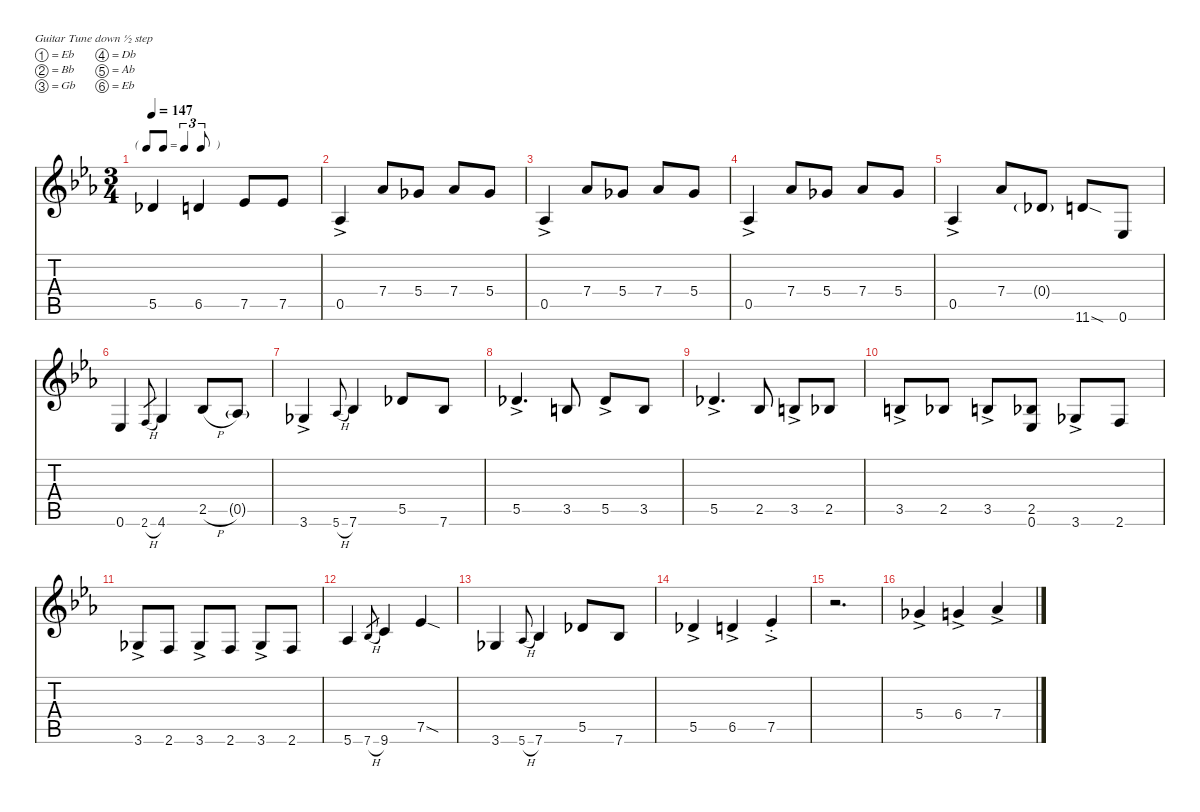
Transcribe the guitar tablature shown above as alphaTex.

\defaultSystemsLayout 4
\hideDynamics
\bracketExtendMode nobrackets
\singleTrackTrackNamePolicy hidden
\multiTrackTrackNamePolicy hidden
\firstSystemTrackNameMode fullname
\firstSystemTrackNameOrientation horizontal
\otherSystemsTrackNameOrientation horizontal
\track ("Guitar" "dist.guit.") {defaultSystemsLayout 8 mute instrument distortionguitar}
\staff {score tabs}
\tuning (Eb4 Bb3 Gb3 Db3 Ab2 Eb2)
\ts (3 4)
\tf triplet8th
\tempo 147
\clef g2
\ks eb
5.5{acc b}.4{dy f beam Up} 6.5{acc forcenatural}.4{beam Up} 7.5{acc b}.8{beam Up} 7.5{acc b}.8{beam Up} |
0.5{ac acc b}.4{beam Up} 7.4{acc b}.8{beam Up} 5.4{acc b}.8{beam Up} 7.4{acc b}.8{beam Up} 5.4{acc b}.8{beam Up} |
0.5{ac acc b}.4{beam Up} 7.4{acc b}.8{beam Up} 5.4{acc b}.8{beam Up} 7.4{acc b}.8{beam Up} 5.4{acc b}.8{beam Up} |
0.5{ac acc b}.4{beam Up} 7.4{acc b}.8{beam Up} 5.4{acc b}.8{beam Up} 7.4{acc b}.8{beam Up} 5.4{acc b}.8{beam Up} |
0.5{ac acc b}.4{beam Up} 7.4{acc b}.8{beam Up} 0.4{g acc b}.8{dy mf beam Up} 11.6{sod acc forcenatural}.8{dy f beam Up} 0.6{acc b}.8{beam Up} |
0.6{acc b}.4{beam Up} 2.6{h acc forcenatural}.8{gr dy mf beam Up} 4.6{acc forcenatural}.4{dy f beam Up} 2.5{h acc b}.8{beam Up} 0.5{g acc b}.8{dy mf beam Up} |
3.6{ac acc b}.4{dy f beam Up} 5.6{h acc b}.8{gr onbeat dy mf beam Up} 7.6{acc b}.4{dy f beam Up} 5.5{acc b}.8{beam Up} 7.6{acc b}.8{beam Up} |
5.5{ac acc b}.4{d beam Up} 3.5{acc forcenatural}.8{beam Up} 5.5{ac acc b}.8{beam Up} 3.5{acc forcenatural}.8{beam Up} |
5.5{ac acc b}.4{d beam Up} 2.5{acc b}.8{beam Up} 3.5{ac acc forcenatural}.8{beam Up} 2.5{acc b}.8{beam Up} |
3.5{ac acc forcenatural}.8{beam Up} 2.5{acc b}.8{beam Up} 3.5{ac acc forcenatural}.8{beam Up} (2.5{acc b} 0.6{acc b}).8{beam Up} 3.6{ac acc b}.8{beam Up} 2.6{acc forcenatural}.8{beam Up} |
3.6{ac acc b}.8{beam Up} 2.6{acc forcenatural}.8{beam Up} 3.6{ac acc b}.8{beam Up} 2.6{acc forcenatural}.8{beam Up} 3.6{ac acc b}.8{beam Up} 2.6{acc forcenatural}.8{beam Up} |
5.6{acc b}.4{beam Up} 7.6{h acc b}.8{gr dy mf beam Up} 9.6{acc forcenatural}.4{dy f beam Up} 7.5{sod acc b}.4{beam Up} |
3.6{acc b}.4{beam Up} 5.6{h acc b}.8{gr onbeat dy mf beam Up} 7.6{acc b}.4{dy f beam Up} 5.5{acc b}.8{beam Up} 7.6{acc b}.8{beam Up} |
5.5{ac acc b}.4{beam Up} 6.5{ac acc forcenatural}.4{beam Up} 7.5{ac st acc b}.4{beam Up} |
r.2{d beam Down} |
5.4{ac acc b}.4{beam Up} 6.4{ac acc forcenatural}.4{beam Up} 7.4{ac acc b}.4{beam Up}
